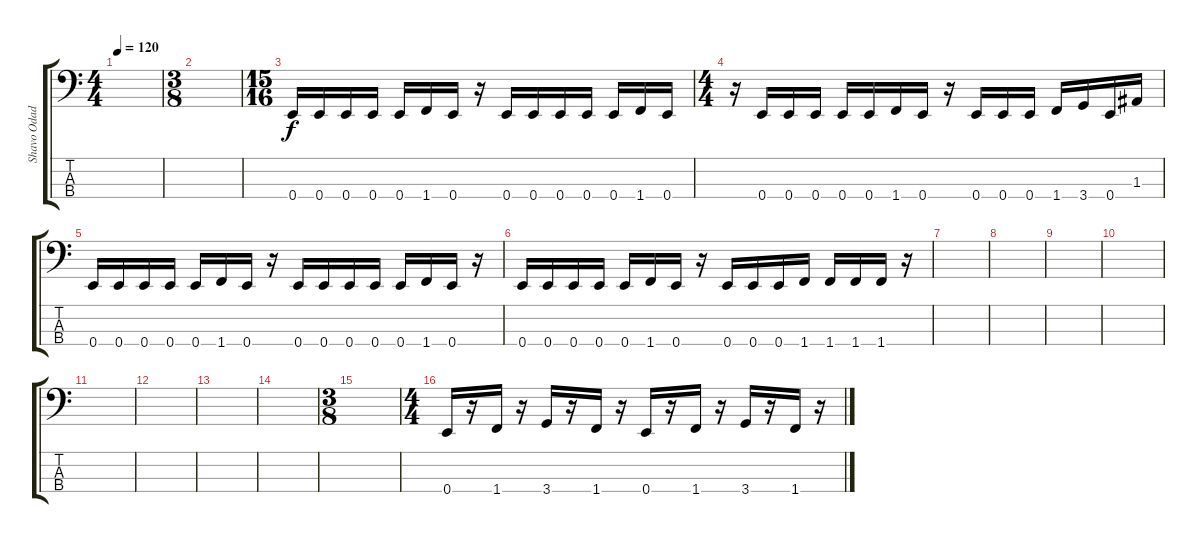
\track ("Shavo Odadjian" "Shavo Odad") {instrument electricbasspick}
\staff {score tabs}
\tuning (G2 D2 A1 E1) {hide}
\ts (4 4)
\tempo 120
\clef f4
\ks c
|
\ts (3 8)
|
\ts (15 16)
0.4.16 0.4.16 0.4.16 0.4.16 0.4.16 1.4.16 0.4.16 r.16 0.4.16 0.4.16 0.4.16 0.4.16 0.4.16 1.4.16 0.4.16 |
\ts (4 4)
r.16 0.4.16 0.4.16 0.4.16 0.4.16 0.4.16 1.4.16 0.4.16 r.16 0.4.16 0.4.16 0.4.16 1.4.16 3.4.16 0.4.16 1.3.16 |
0.4.16 0.4.16 0.4.16 0.4.16 0.4.16 1.4.16 0.4.16 r.16 0.4.16 0.4.16 0.4.16 0.4.16 0.4.16 1.4.16 0.4.16 r.16 |
0.4.16 0.4.16 0.4.16 0.4.16 0.4.16 1.4.16 0.4.16 r.16 0.4.16 0.4.16 0.4.16 1.4.16 1.4.16 1.4.16 1.4.16 r.16 |
|
|
|
|
|
|
|
|
\ts (3 8)
|
\ts (4 4)
0.4.16 r.16 1.4.16 r.16 3.4.16 r.16 1.4.16 r.16 0.4.16 r.16 1.4.16 r.16 3.4.16 r.16 1.4.16 r.16
